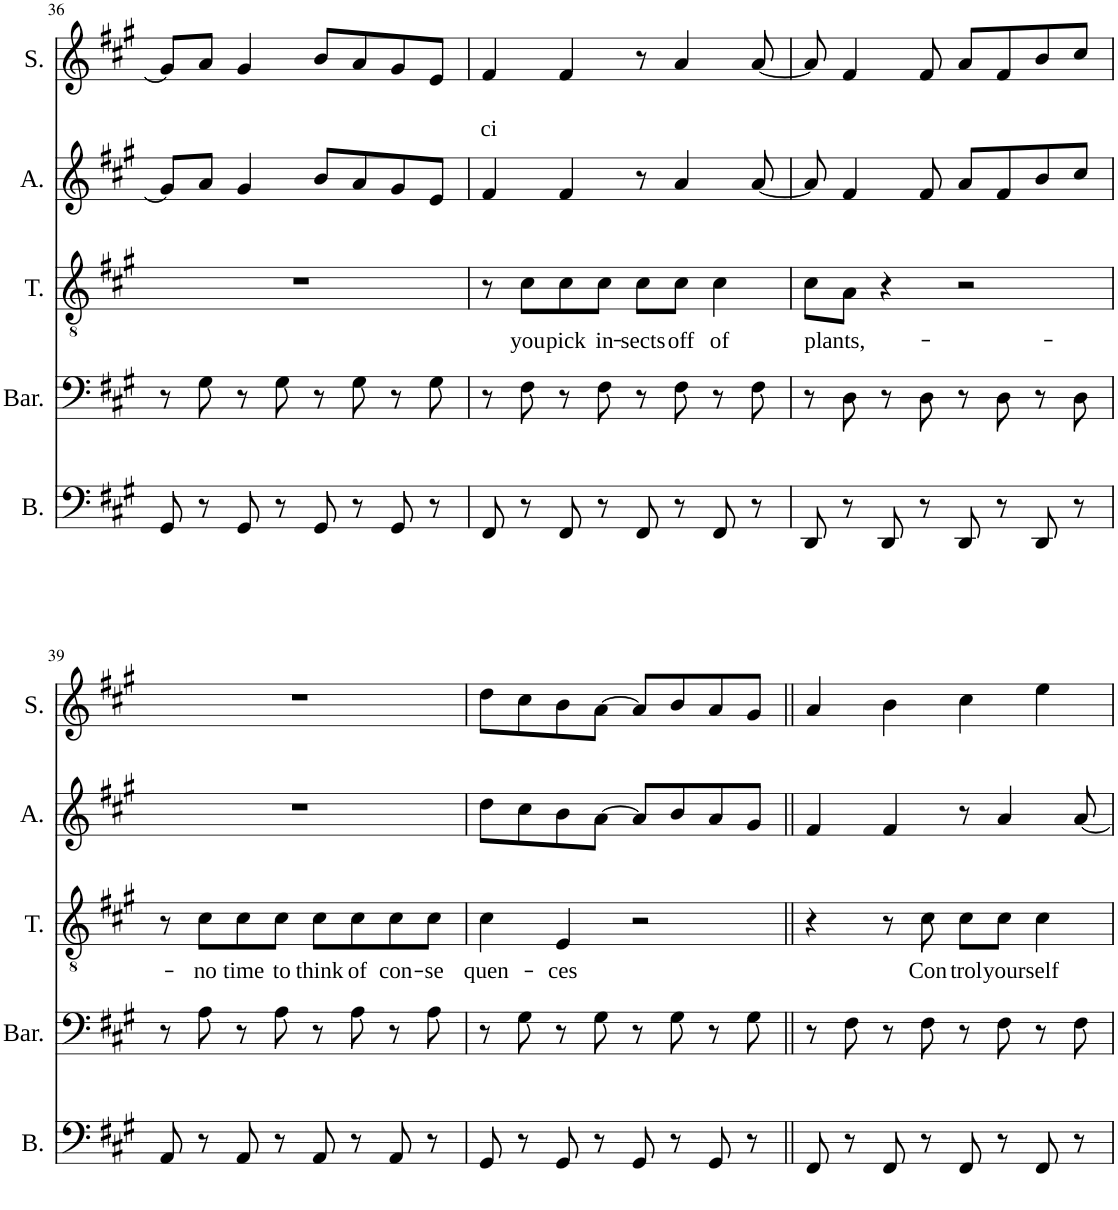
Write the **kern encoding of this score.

**kern	**kern	**kern	**text	**kern	**kern	**text	**text
*part5	*part4	*part3	*part3	*part2	*part1	*part1	*part1
*staff5	*staff4	*staff3	*staff3	*staff2	*staff1	*staff1	*staff1
*I"Bass	*I"Baritone	*I"Tenor	*	*I"Alto	*I"Soprano	*	*
*I'B.	*I'Bar.	*I'T.	*	*I'A.	*I'S.	*	*
!!LO:PB:g=z
*clefF4	*clefF4	*clefGv2	*	*clefG2	*clefG2	*	*
*k[f#c#g#]	*k[f#c#g#]	*k[f#c#g#]	*	*k[f#c#g#]	*k[f#c#g#]	*	*
*M4/4	*M4/4	*M4/4	*	*M4/4	*M4/4	*	*
=36	=36	=36	=36	=36	=36	=36	=36
8GG#/	8r	1r	.	8g#/L]	8g#/L]	.	.
8r	8G#\	.	.	8a/J	8a/J	.	.
8GG#/	8r	.	.	4g#/	4g#/	.	.
8r	8G#\	.	.	.	.	.	.
8GG#/	8r	.	.	8b/L	8b/L	.	.
8r	8G#\	.	.	8a/	8a/	.	.
8GG#/	8r	.	.	8g#/	8g#/	.	.
8r	8G#\	.	.	8e/J	8e/J	.	.
=37	=37	=37	=37	=37	=37	=37	=37
!	!	!	!	!	!	!	!LO:LY:b
8FF#/	8r	8r	.	4f#/	4f#/	.	ci
!	!	!	!LO:LY:b	!	!	!	!
8r	8F#\	8c#\L	you	.	.	.	.
!	!	!	!LO:LY:b	!	!	!	!
8FF#/	8r	8c#\	pick	4f#/	4f#/	.	.
!	!	!	!LO:LY:b	!	!	!	!
8r	8F#\	8c#\J	in-	.	.	.	.
!	!	!	!LO:LY:b	!	!	!	!
8FF#/	8r	8c#\L	-sects-	8r	8r	.	.
!	!	!	!LO:LY:b	!	!	!	!
8r	8F#\	8c#\J	off	4a/	4a/	.	.
!	!	!	!LO:LY:b	!	!	!	!
8FF#/	8r	4c#\	of	.	.	.	.
8r	8F#\	.	.	[8a/	[8a/	.	.
=38	=38	=38	=38	=38	=38	=38	=38
!	!	!	!LO:LY:b	!	!	!	!
8DD/	8r	8c#\L	plants,-	8a/]	8a/]	.	.
8r	8D\	8A\J	.	4f#/	4f#/	.	.
8DD/	8r	4r	.	.	.	.	.
8r	8D\	.	.	8f#/	8f#/	.	.
8DD/	8r	2r	.	8a/L	8a/L	.	.
8r	8D\	.	.	8f#/	8f#/	.	.
8DD/	8r	.	.	8b/	8b/	.	.
8r	8D\	.	.	8cc#/J	8cc#/J	.	.
!!LO:LB:g=z
=39	=39	=39	=39	=39	=39	=39	=39
8AA/	8r	8r	.	1r	1r	.	.
!	!	!	!LO:LY:b	!	!	!	!
8r	8A\	8c#\L	no	.	.	.	.
!	!	!	!LO:LY:b	!	!	!	!
8AA/	8r	8c#\	time	.	.	.	.
!	!	!	!LO:LY:b	!	!	!	!
8r	8A\	8c#\J	to	.	.	.	.
!	!	!	!LO:LY:b	!	!	!	!
8AA/	8r	8c#\L	think	.	.	.	.
!	!	!	!LO:LY:b	!	!	!	!
8r	8A\	8c#\	of	.	.	.	.
!	!	!	!LO:LY:b	!	!	!	!
8AA/	8r	8c#\	con-	.	.	.	.
!	!	!	!LO:LY:b	!	!	!	!
8r	8A\	8c#\J	-se	.	.	.	.
=40	=40	=40	=40	=40	=40	=40	=40
!	!	!	!LO:LY:b	!	!	!	!
8GG#/	8r	4c#\	quen-	8dd\L	8dd\L	.	.
8r	8G#\	.	.	8cc#\	8cc#\	.	.
!	!	!	!LO:LY:b	!	!	!	!
8GG#/	8r	4E/	-ces	8b\	8b\	.	.
8r	8G#\	.	.	[8a\J	[8a\J	.	.
8GG#/	8r	2r	.	8a/L]	8a/L]	.	.
8r	8G#\	.	.	8b/	8b/	.	.
8GG#/	8r	.	.	8a/	8a/	.	.
8r	8G#\	.	.	8g#/J	8g#/J	.	.
=41||	=41||	=41||	=41||	=41||	=41||	=41||	=41||
8FF#/	8r	4r	.	4f#/	4a/	.	.
8r	8F#\	.	.	.	.	.	.
8FF#/	8r	8r	.	4f#/	4b\	.	.
!	!	!	!LO:LY:b	!	!	!	!
8r	8F#\	8c#\	Con-	.	.	.	.
!	!	!	!LO:LY:b	!	!	!	!
8FF#/	8r	8c#\L	-trol	8r	4cc#\	.	.
!	!	!	!LO:LY:b	!	!	!	!
8r	8F#\	8c#\J	your	4a/	.	.	.
!	!	!	!LO:LY:b	!	!	!	!
8FF#/	8r	4c#\	self	.	4ee\	.	.
8r	8F#\	.	.	[8a/	.	.	.
=	=	=	=	=	=	=	=
*-	*-	*-	*-	*-	*-	*-	*-
